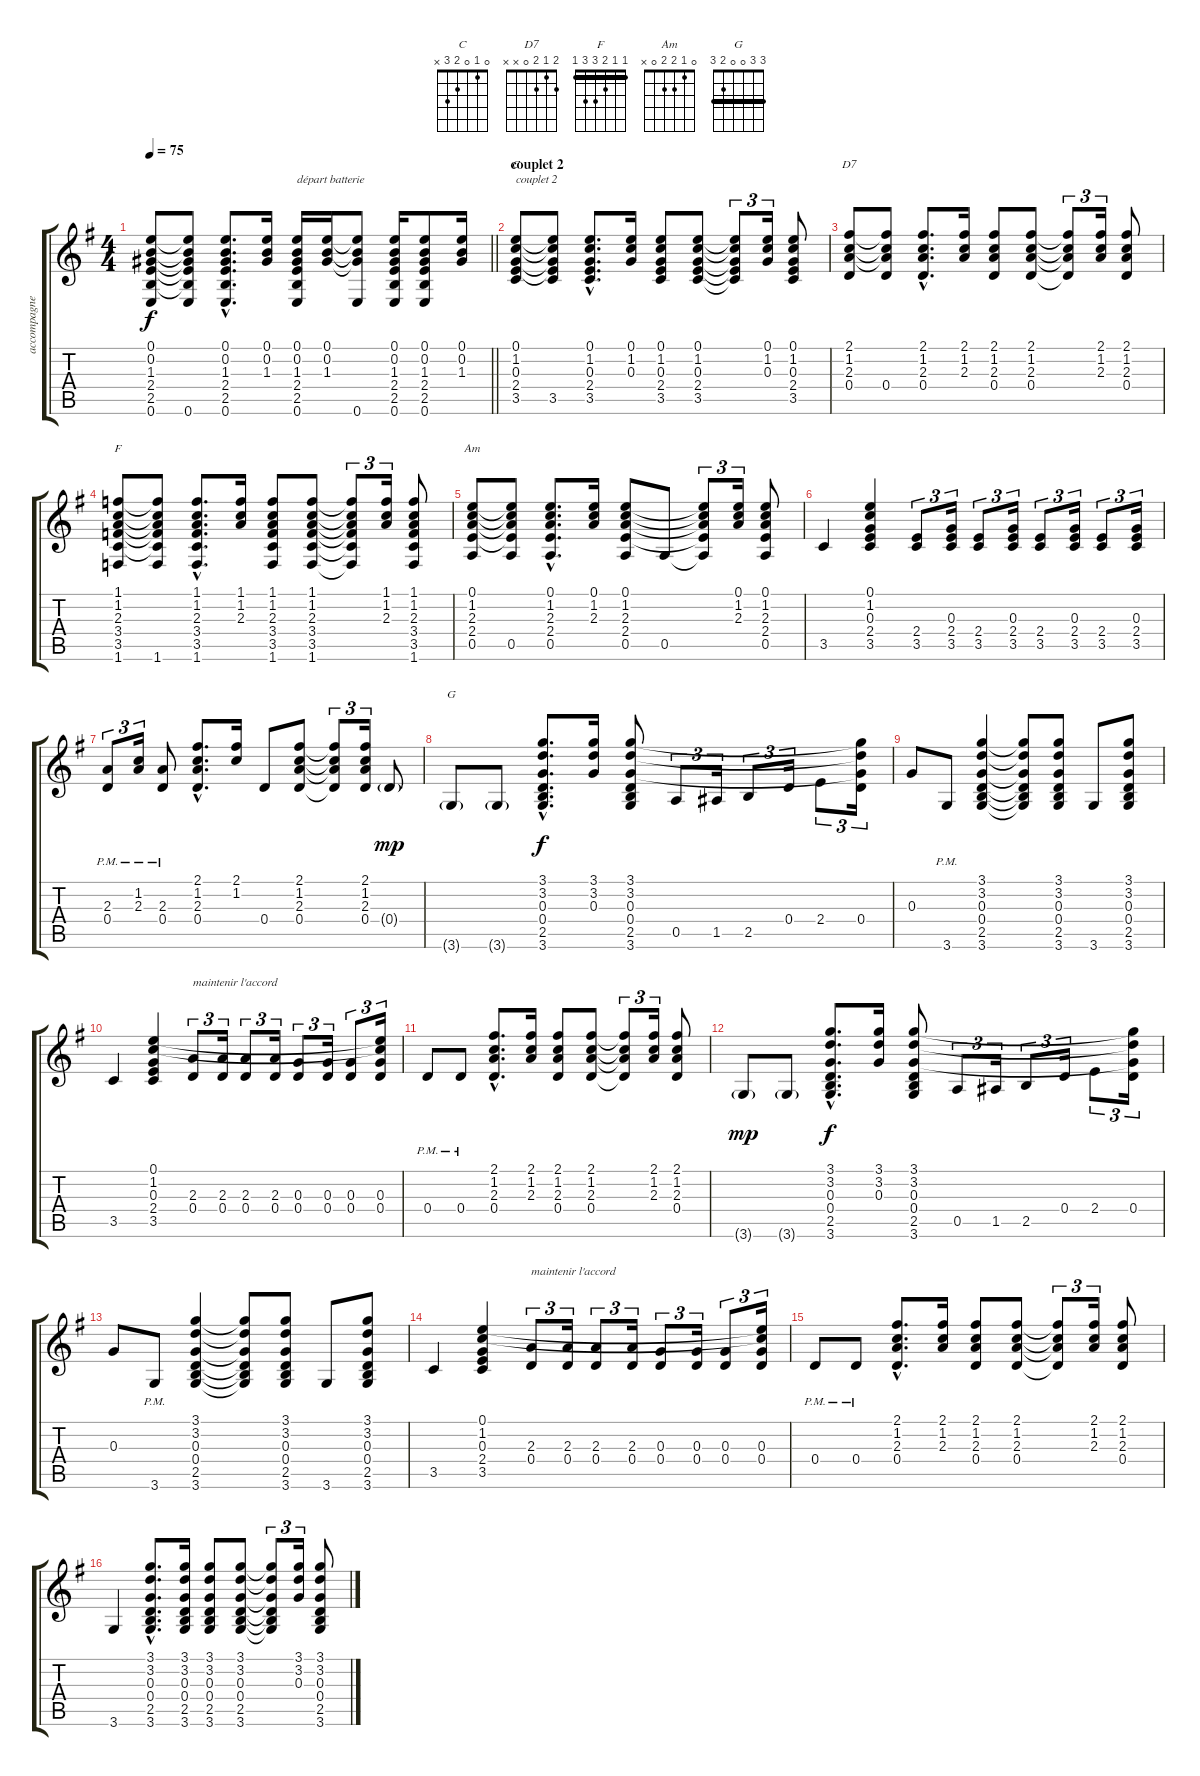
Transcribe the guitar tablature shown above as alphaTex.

\track ("accompagnement" "accompagne") {instrument acousticguitarsteel}
\staff {score tabs}
\tuning (E4 B3 G3 D3 A2 E2) {hide}
\chord ("C" 0 1 0 2 3 x)
\chord ("D7" 2 1 2 0 x x)
\chord ("F" 1 1 2 3 3 1) {barre 1}
\chord ("Am" 0 1 2 2 0 x)
\chord ("G" 3 3 0 0 2 3) {barre 3}
\ts (4 4)
\tempo 75
\clef g2
\barLineRight lightlight
\ks g
(0.1 0.2 1.3 2.4 2.5 0.6).8{dy f} (0.1{t} 0.2{t} 1.3{t} 2.4{t} 2.5{t} 0.6).8 (0.1{hac} 0.2{hac} 1.3{hac} 2.4{hac} 2.5{hac} 0.6{hac}).8{d} (0.1 0.2 1.3).16 (0.1 0.2 1.3 2.4 2.5 0.6).16{txt "départ batterie"} (0.1 0.2 1.3).16 (0.1{t} 0.2{t} 1.3{t} 0.6).8 (0.1 0.2 1.3 2.4 2.5 0.6).16 (0.1 0.2 1.3 2.4 2.5 0.6).8 (0.1 0.2 1.3).16 |
\section ("" "couplet 2")
(0.1 1.2 0.3 2.4 3.5).8{ch "C" txt "couplet 2"} (0.1{t} 1.2{t} 0.3{t} 2.4{t} 3.5).8 (0.1{hac} 1.2{hac} 0.3{hac} 2.4{hac} 3.5{hac}).8{d} (0.1 1.2 0.3).16 (0.1 1.2 0.3 2.4 3.5).8 (0.1 1.2 0.3 2.4 3.5).8 (0.1{t} 1.2{t} 0.3{t} 2.4{t} 3.5{t}).8{tu (3 2)} (0.1 1.2 0.3).16{tu (3 2)} (0.1 1.2 0.3 2.4 3.5).8 |
(2.1 1.2 2.3 0.4).8{ch "D7"} (2.1{t} 1.2{t} 2.3{t} 0.4).8 (2.1{hac} 1.2{hac} 2.3{hac} 0.4{hac}).8{d} (2.1 1.2 2.3).16 (2.1 1.2 2.3 0.4).8 (2.1 1.2 2.3 0.4).8 (2.1{t} 1.2{t} 2.3{t} 0.4{t}).8{tu (3 2)} (2.1 1.2 2.3).16{tu (3 2)} (2.1 1.2 2.3 0.4).8 |
(1.1 1.2 2.3 3.4 3.5 1.6).8{ch "F"} (1.1{t} 1.2{t} 2.3{t} 3.4{t} 3.5{t} 1.6).8 (1.1{hac} 1.2{hac} 2.3{hac} 3.4{hac} 3.5{hac} 1.6{hac}).8{d} (1.1 1.2 2.3).16 (1.1 1.2 2.3 3.4 3.5 1.6).8 (1.1 1.2 2.3 3.4 3.5 1.6).8 (1.1{t} 1.2{t} 2.3{t} 3.4{t} 3.5{t} 1.6{t}).8{tu (3 2)} (1.1 1.2 2.3).16{tu (3 2)} (1.1 1.2 2.3 3.4 3.5 1.6).8 |
(0.1 1.2 2.3 2.4 0.5).8{ch "Am"} (0.1{t} 1.2{t} 2.3{t} 2.4{t} 0.5).8 (0.1{hac} 1.2{hac} 2.3{hac} 2.4{hac} 0.5{hac}).8{d} (0.1 1.2 2.3).16 (0.1 1.2 2.3 2.4 0.5).8 0.5.8 (0.1{t} 1.2{t} 2.3{t} 2.4{t} 0.5{t}).8{tu (3 2)} (0.1 1.2 2.3).16{tu (3 2)} (0.1 1.2 2.3 2.4 0.5).8 |
3.5.4 (0.1 1.2 0.3 2.4 3.5).4 (2.4 3.5).8{tu (3 2)} (0.3 2.4 3.5).16{tu (3 2)} (2.4 3.5).8{tu (3 2)} (0.3 2.4 3.5).16{tu (3 2)} (2.4 3.5).8{tu (3 2)} (0.3 2.4 3.5).16{tu (3 2)} (2.4 3.5).8{tu (3 2)} (0.3 2.4 3.5).16{tu (3 2)} |
(2.3{pm} 0.4{pm}).8{tu (3 2)} (1.2{pm} 2.3{pm}).16{tu (3 2)} (2.3{pm} 0.4{pm}).8 (2.1{hac} 1.2{hac} 2.3{hac} 0.4{hac}).8{d} (2.1 1.2).16 0.4.8 (2.1 1.2 2.3 0.4).8 (2.1{t} 1.2{t} 2.3{t} 0.4{t}).8{tu (3 2)} (2.1 1.2 2.3 0.4).16{tu (3 2)} 0.4{g}.8{dy mp} |
3.6{g}.8{ch "G"} 3.6{g}.8 (3.1{hac} 3.2{hac} 0.3{hac} 0.4{hac} 2.5{hac} 3.6{hac}).8{d dy f} (3.1 3.2 0.3).16 (3.1 3.2 0.3 0.4 2.5 3.6).8 0.5.8{tu (3 2)} 1.5.16{tu (3 2)} 2.5.8{tu (3 2)} 0.4.16{tu (3 2)} 2.4.8{tu (3 2)} (3.1{t} 3.2{t} 0.3{t} 0.4).16{tu (3 2)} |
0.3.8 3.6{pm}.8 (3.1 3.2 0.3 0.4 2.5 3.6).4 (3.1{t} 3.2{t} 0.3{t} 0.4{t} 2.5{t} 3.6{t}).8 (3.1 3.2 0.3 0.4 2.5 3.6).8 3.6.8 (3.1 3.2 0.3 0.4 2.5 3.6).8 |
3.5.4 (0.1 1.2 0.3 2.4 3.5).4 (2.3 0.4).8{tu (3 2) txt "maintenir l'accord"} (2.3 0.4).16{tu (3 2)} (2.3 0.4).8{tu (3 2)} (2.3 0.4).16{tu (3 2)} (0.3 0.4).8{tu (3 2)} (0.3 0.4).16{tu (3 2)} (0.3 0.4).8{tu (3 2)} (0.1{t} 1.2{t} 0.3 0.4).16{tu (3 2)} |
0.4{pm}.8 0.4{pm}.8 (2.1{hac} 1.2{hac} 2.3{hac} 0.4{hac}).8{d} (2.1 1.2 2.3).16 (2.1 1.2 2.3 0.4).8 (2.1 1.2 2.3 0.4).8 (2.1{t} 1.2{t} 2.3{t} 0.4{t}).8{tu (3 2)} (2.1 1.2 2.3).16{tu (3 2)} (2.1 1.2 2.3 0.4).8 |
3.6{g}.8{dy mp} 3.6{g}.8 (3.1{hac} 3.2{hac} 0.3{hac} 0.4{hac} 2.5{hac} 3.6{hac}).8{d dy f} (3.1 3.2 0.3).16 (3.1 3.2 0.3 0.4 2.5 3.6).8 0.5.8{tu (3 2)} 1.5.16{tu (3 2)} 2.5.8{tu (3 2)} 0.4.16{tu (3 2)} 2.4.8{tu (3 2)} (3.1{t} 3.2{t} 0.3{t} 0.4).16{tu (3 2)} |
0.3.8 3.6{pm}.8 (3.1 3.2 0.3 0.4 2.5 3.6).4 (3.1{t} 3.2{t} 0.3{t} 0.4{t} 2.5{t} 3.6{t}).8 (3.1 3.2 0.3 0.4 2.5 3.6).8 3.6.8 (3.1 3.2 0.3 0.4 2.5 3.6).8 |
3.5.4 (0.1 1.2 0.3 2.4 3.5).4 (2.3 0.4).8{tu (3 2) txt "maintenir l'accord"} (2.3 0.4).16{tu (3 2)} (2.3 0.4).8{tu (3 2)} (2.3 0.4).16{tu (3 2)} (0.3 0.4).8{tu (3 2)} (0.3 0.4).16{tu (3 2)} (0.3 0.4).8{tu (3 2)} (0.1{t} 1.2{t} 0.3 0.4).16{tu (3 2)} |
0.4{pm}.8 0.4{pm}.8 (2.1{hac} 1.2{hac} 2.3{hac} 0.4{hac}).8{d} (2.1 1.2 2.3).16 (2.1 1.2 2.3 0.4).8 (2.1 1.2 2.3 0.4).8 (2.1{t} 1.2{t} 2.3{t} 0.4{t}).8{tu (3 2)} (2.1 1.2 2.3).16{tu (3 2)} (2.1 1.2 2.3 0.4).8 |
3.6.4 (3.1{hac} 3.2{hac} 0.3{hac} 0.4{hac} 2.5{hac} 3.6{hac}).8{d} (3.1 3.2 0.3 0.4 2.5 3.6).16 (3.1 3.2 0.3 0.4 2.5 3.6).8 (3.1 3.2 0.3 0.4 2.5 3.6).8 (3.1{t} 3.2{t} 0.3{t} 0.4{t} 2.5{t} 3.6{t}).8{tu (3 2)} (3.1 3.2 0.3).16{tu (3 2)} (3.1 3.2 0.3 0.4 2.5 3.6).8
